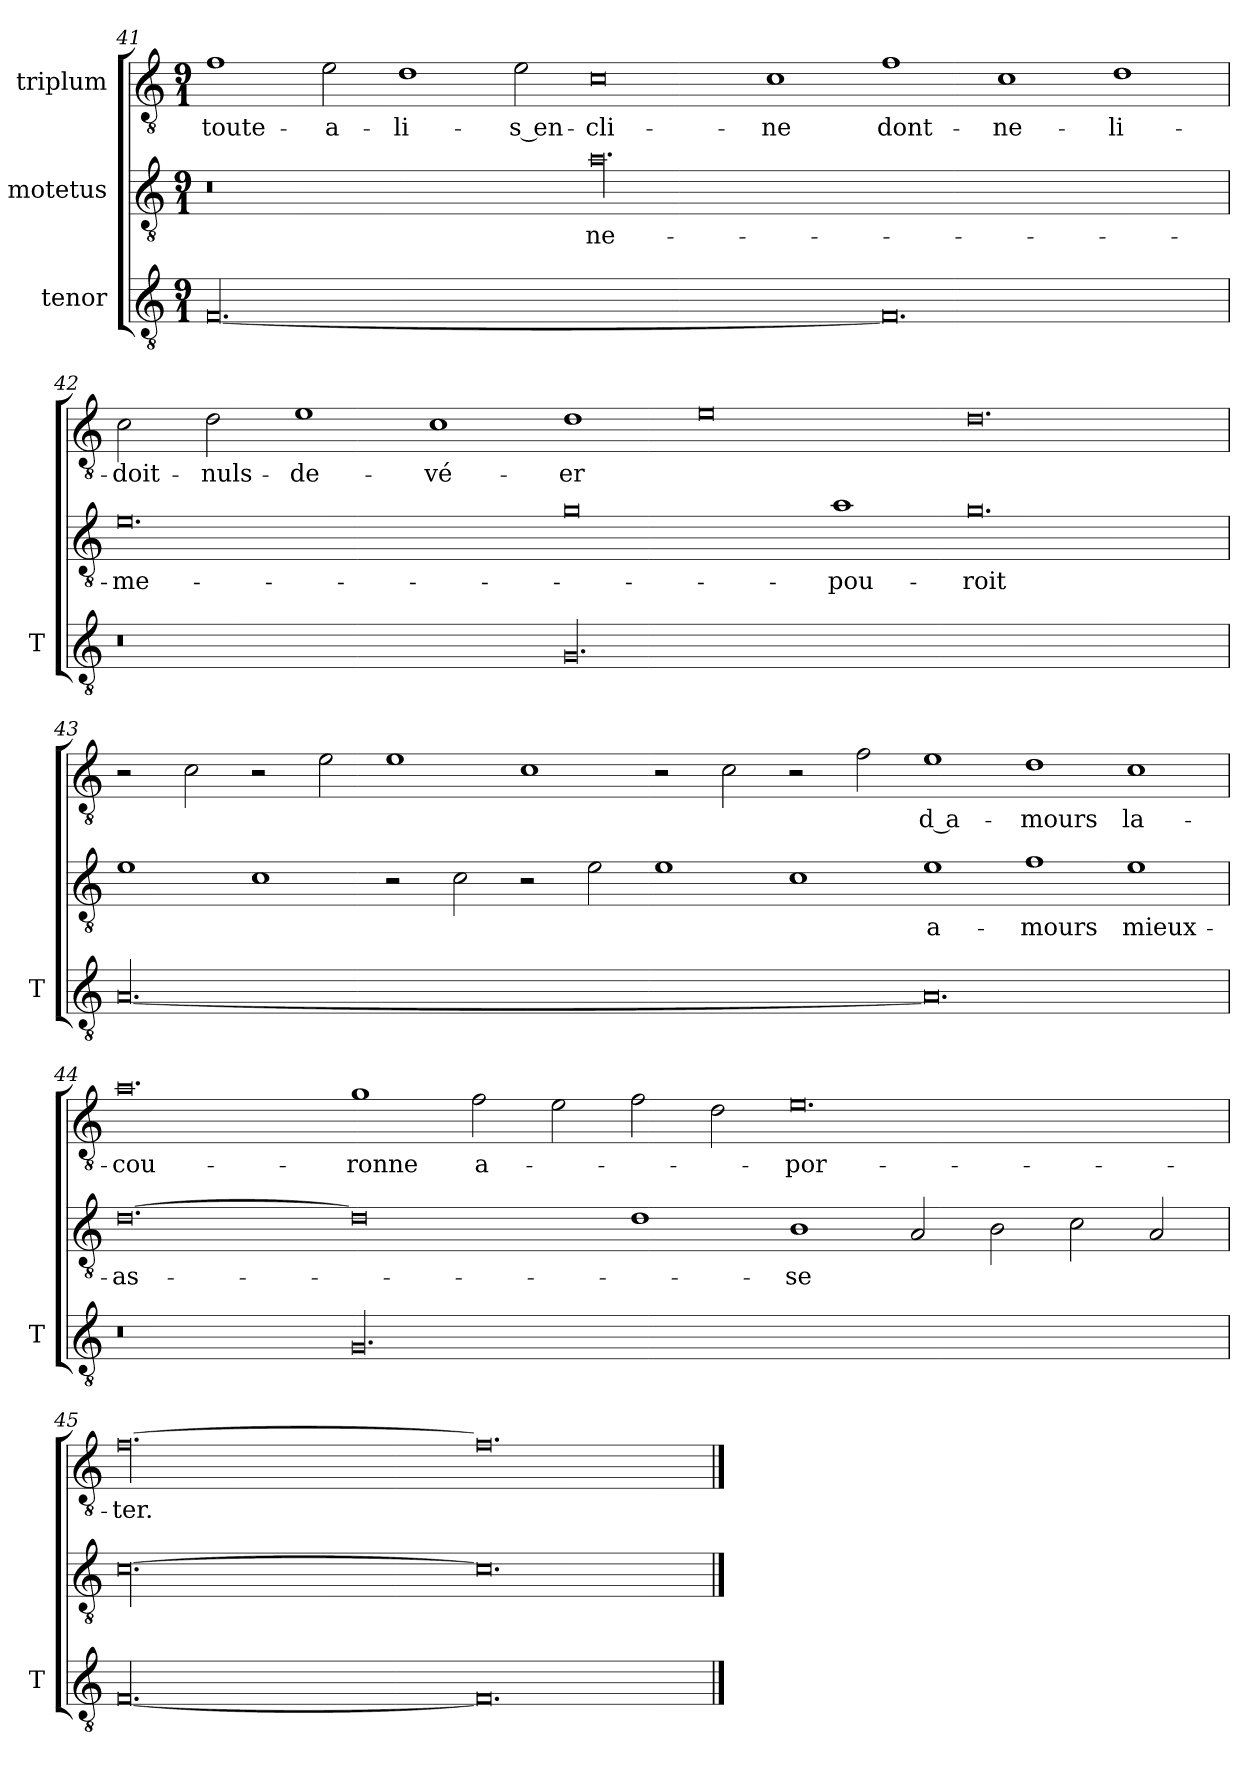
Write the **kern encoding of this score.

**kern	**kern	**text	**kern	**text
*part3	*part2	*part2	*part1	*part1
*staff3	*staff2	*staff2	*staff1	*staff1
*I"tenor	*I"motetus	*	*I"triplum	*
*I'T	*	*	*	*
*clefGv2	*clefGv2	*	*clefGv2	*
*k[]	*k[]	*	*k[]	*
*C:	*C:	*	*C:	*
*M9/1	*M9/1	*	*M9/1	*
=41	=41	=41	=41	=41
[00.F/	0.r	.	1f\	toute-
.	.	.	2e\	a-
.	.	.	1d\	li-
.	.	.	2e\	s en-
.	00.a\	ne-	0c\	-cli-
.	.	.	1c\	-ne
0.F/]	.	.	1f\	dont-
.	.	.	1c\	ne-
.	.	.	1d\	li-
!!LO:PB:g=z
=42	=42	=42	=42	=42
0.r	0.e\	me-	2c\	doit-
.	.	.	2d\	nuls-
.	.	.	1e\	de-
.	.	.	1c\	-vé-
00.G/	0g\	.	1d\	-er
.	.	.	0e\	.
.	1a\	pou-	.	.
.	0.g\	-roit	0.d\	.
=43	=43	=43	=43	=43
[00.A/	1e\	.	2r	.
.	.	.	2c\	.
.	1c\	.	2r	.
.	.	.	2e\	.
.	2r	.	1e\	.
.	2c\	.	.	.
.	2r	.	1c\	.
.	2e\	.	.	.
.	1e\	.	2r	.
.	.	.	2c\	.
.	1c\	.	2r	.
.	.	.	2f\	.
0.A/]	1e\	a-	1e\	d a-
.	1f\	-mours	1d\	-mours
.	1e\	mieux-	1c\	la-
=44	=44	=44	=44	=44
0.r	[0.d\	as-	0.a\	cou-
00.G/	0d\]	.	1g\	-ronne
.	.	.	2f\	a-
.	.	.	2e\	.
.	1d\	.	2f\	.
.	.	.	2d\	.
.	1B\	-se-	0.e\	por-
.	2A/	.	.	.
.	2B\	.	.	.
.	2c\	.	.	.
.	2A/	.	.	.
=45	=45	=45	=45	=45
[00.F/	[00.c\	-	[00.f\	-ter.
0.F/]	0.c\]	.	0.f\]	-
==	==	==	==	==
*-	*-	*-	*-	*-
